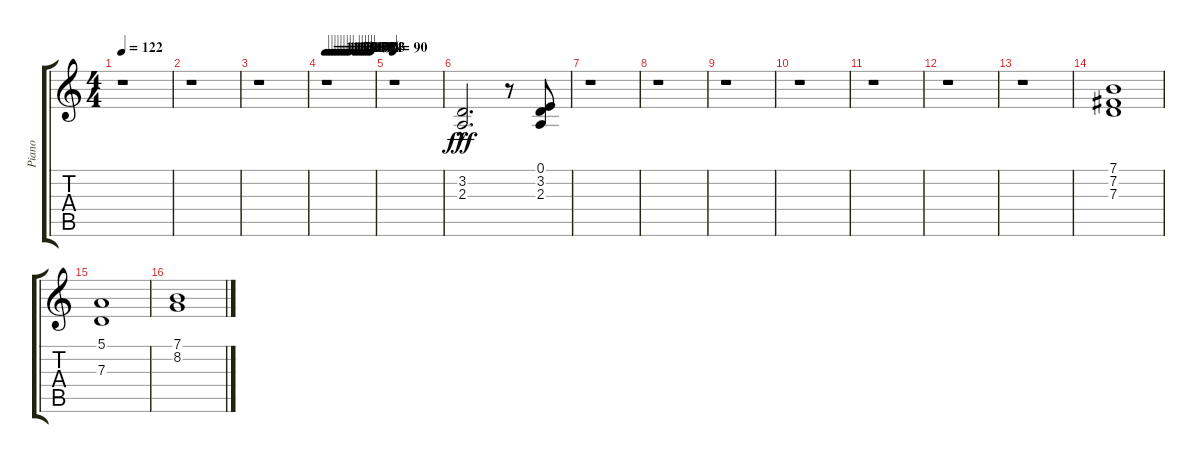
\track ("Piano" "Piano") {instrument acousticgrandpiano}
\staff {score tabs}
\tuning (E4 B3 G3 D3 A2 E2) {hide}
\ts (4 4)
\tempo 122
\clef g2
\ks c
r.1{dy fff} |
r.1 |
r.1 |
\tempo 118
\tempo (117 0.0625)
\tempo (116 0.125)
\tempo (115 0.1875)
\tempo (112 0.25)
\tempo (110 0.3125)
\tempo (108 0.375)
\tempo (107 0.4375)
\tempo (104 0.5)
\tempo (102 0.625)
\tempo (101 0.6875)
\tempo (97 0.75)
\tempo (96 0.8125)
\tempo (94 0.875)
\tempo (93 0.9375)
r.1 |
\tempo 90
r.1 |
(3.2{hac} 2.3{hac}).2{d volume 12 instrument voiceoohs} r.8 (0.1 3.2 2.3).8 |
r.1 |
r.1 |
r.1 |
r.1 |
r.1 |
r.1 |
r.1 |
(7.1 7.2 7.3).1{volume 14 instrument choiraahs} |
(5.1 7.3).1 |
(7.1 8.2).1
